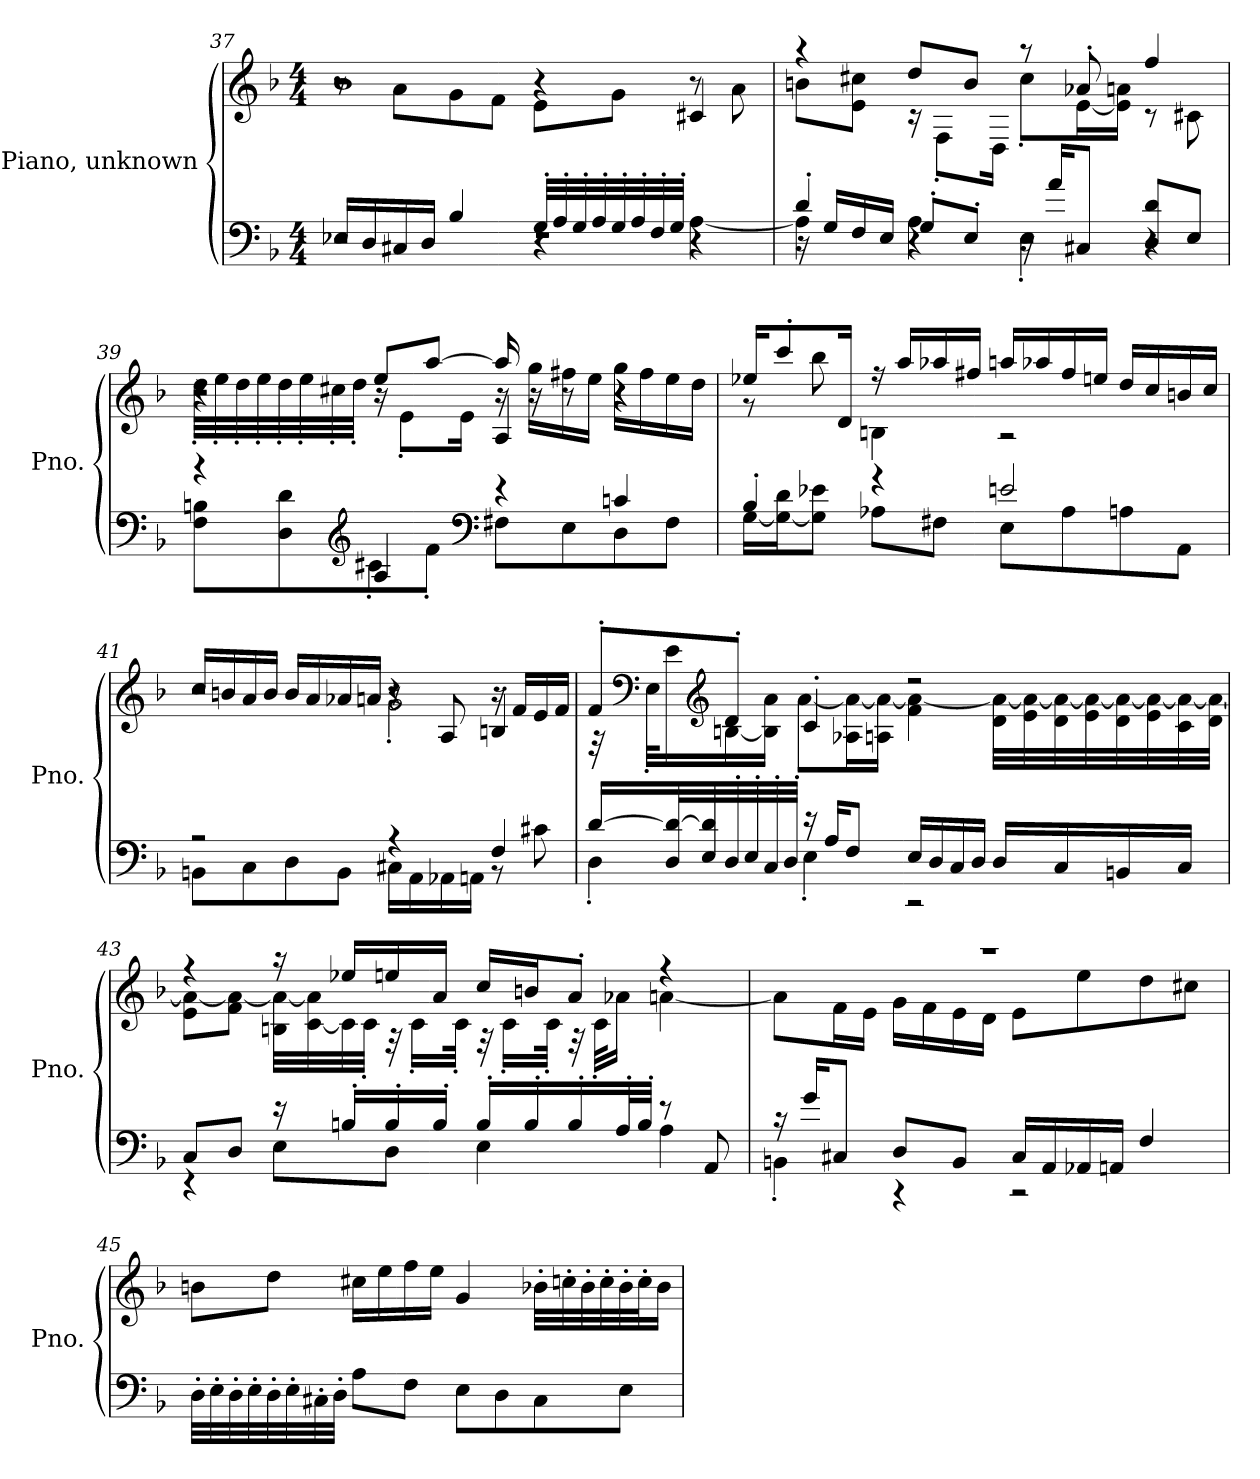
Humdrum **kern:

**kern	**kern
*part1	*part1
*staff2	*staff1
*I"Piano, unknown	*
*I'Pno.	*
*clefF4	*clefG2
*k[b-]	*k[b-]
*M4/4	*M4/4
=37	=37
*^	*^
*	*^	*	*^
1r	2r	16E-X/LL	1b-	8r	2r
.	.	16D/	.	.	.
.	.	16C#X/	.	8a\L	.
.	.	16D/JJ	.	.	.
.	.	4B-/	.	8g\	.
.	.	.	.	8f\J	.
.	4r	32G'/LLL	.	8e\L	4r
.	.	32A'/	.	.	.
.	.	32G'/	.	.	.
.	.	32A'/	.	.	.
.	.	32G'/	.	8g\J	.
.	.	32A'/	.	.	.
.	.	32F'/	.	.	.
.	.	32G'/JJJ	.	.	.
.	[4A\	4r	.	8r	4c#X/
.	.	.	.	8a\	.
*	*	*	*	*v	*v
!!LO:LB:g=z
=38	=38	=38	=38	=38
4d'/	4A\]	16r	4r	8bn\L
.	.	16G/LL	.	.
.	.	16F/	.	8e\ 8cc#X\J
.	.	16E/JJ	.	.
4r	4A\	8G'/L	8dd/L	16r
.	.	.	.	8F'\L
.	.	8E'/J	8b/J	.
.	.	.	.	16D\Jk
2r	4E'\	16r	8r	8cc#'\L
.	.	16a/KL	.	.
.	.	8C#X/J	8a-X'/	[16e\L
.	.	.	.	16e\] 16an\JJ
.	4r	8D/ 8d/L	4ff/	8r
.	.	8E/J	.	8c#X\
*	*v	*v	*	*
=39	=39	=39	=39
*	*	*	*^
4r	8F\ 8Bn\L	4r	32dd'\LLL	2r
.	.	.	32ee'\	.
.	.	.	32dd'\	.
.	.	.	32ee'\	.
.	8D\ 8d\	.	32dd'\	.
.	.	.	32ee'\	.
.	.	.	32cc#X'\	.
.	.	.	32dd'\JJJ	.
*clefG2	*	*	*	*
4A/	8c#X'\	8ee/L	16r	.
.	.	.	8e'\L	.
.	8f'\J	[8aa/J	.	.
.	.	.	16e\Jk	.
*clefF4	*	*	*	*
4r	8F#X\L	16aa/]	16r	4A/
.	.	16r	16gg\LL	.
.	8E\	8r	16ff#X\	.
.	.	.	16ee\JJ	.
4cn/	8D\	4r	16gg\LL	4r
.	.	.	16ff#\	.
.	8F#\J	.	16ee\	.
.	.	.	16dd\JJ	.
*	*	*	*v	*v
!!LO:PB:g=z
=40	=40	=40	=40
4B-'/	[16G\LL	16ee-X/KL	8r
.	16G\_ 16d\J	8ccc'/	.
.	8G\] 8e-X\J	.	8bb-\
.	.	16d/Jk	.
4r	8A-X\L	16r	4Bn\
.	.	16aa/LL	.
.	8F#X\J	16aa-X/	.
.	.	16ff#X/JJ	.
2en/	8E\L	16aan/LL	2r
.	.	16aa-X/	.
.	8A-\	16ff#/	.
.	.	16een/JJ	.
.	8An\	16dd/LL	.
.	.	16cc/	.
.	8AA\J	16bn/	.
.	.	16cc/JJ	.
=41	=41	=41	=41
*	*	*	*^
2r	8BBn\L	16cc/LL	2r	2r
.	.	16bn/	.	.
.	8C\	16a/	.	.
.	.	16b/JJ	.	.
.	8D\	16b/LL	.	.
.	.	16a/	.	.
.	8BB\J	16a-X/	.	.
.	.	16an/JJ	.	.
4r	16C#X\LL	8r	2g'\	4r
.	16AA\	.	.	.
.	16AA-X\	8A/	.	.
.	16AAn\JJ	.	.	.
4F/	8r	16r	.	4Bn'/
.	.	16f/LL	.	.
.	8c#X\	16e/	.	.
.	.	16f/JJ	.	.
*	*	*	*v	*v
!!LO:LB:g=z
=42	=42	=42	=42
[16d/LL	4D'\	8f'/L	32r
*	*	*clefF4	*
.	.	.	32E'\KLL
32D/ 32d/_L	.	.	16e\
32E/ 32d/]	.	.	.
*	*	*clefG2	*
32D'/	.	8d'/J	[16Bn\
32E'/	.	.	.
32C'/	.	.	16B\] 16a\JJ
32D'/JJJ	.	.	.
16r	4E'\	4c'/	[8a\L
16A/KL	.	.	.
8F/J	.	.	16A-X\ 16a\_L
.	.	.	16An\ 16a\_JJ
16E/LL	2r	2r	4f\ 4a\_
16D/	.	.	.
16C/	.	.	.
16D/JJ	.	.	.
16D/LL	.	.	32d\ 32a\_LLL
.	.	.	32e\ 32a\_
16C/	.	.	32d\ 32a\_
.	.	.	32e\ 32a\_
16BBn/	.	.	32d\ 32a\_
.	.	.	32e\ 32a\_
16C/JJ	.	.	32c\ 32a\_
.	.	.	32d\ 32a\_JJJ
!!LO:LB:g=z	!!
=43	=43	=43	=43
8C/L	4r	4r	8e\ 8a\_L
8D/J	.	.	8f\ 8a\_J
16r	8E\L	16r	32Bn\ 32a\_LLL
.	.	.	[32c\ 32a\]
16Bn'/LL	.	16ee-X/LL	32c\]
.	.	.	32c'\JJJ
16B'/	8D\J	16een/	32r
.	.	.	16c'\LL
16B'/JJ	.	16a/JJ	.
.	.	.	32c'\JJk
16B'/LL	4E\	16cc/LL	32r
.	.	.	16c'\LL
16B'/	.	16bn/J	.
.	.	.	32c'\JJk
16B'/	.	8a'/J	32r
.	.	.	32c'\KLL
32A'/L	.	.	16a-X\JJ
32B'/JJJ	.	.	.
8r	4A\	4r	[4an\
8AA/	.	.	.
=44	=44	=44	=44
16r	4BBn'\	1r	8a\L]
16g/KL	.	.	.
8C#X/J	.	.	16f\L
.	.	.	16e\JJ
8D/L	4r	.	16g\LL
.	.	.	16f\
8BB/J	.	.	16e\
.	.	.	16d\JJ
16C#/LL	2r	.	8e\L
16AA/	.	.	.
16AA-X/	.	.	8ee\
16AAn/JJ	.	.	.
4F/	.	.	8dd\
.	.	.	8cc#X\J
*v	*v	*	*
*	*v	*v
!!LO:LB:g=z
=45	=45
32D'\LLL	8bn\L
32E'\	.
32D'\	.
32E'\	.
32D'\	8dd\J
32E'\	.
32C#X'\	.
32D'\JJJ	.
8A\L	16cc#X\LL
.	16ee\
8F\J	16ff\
.	16ee\JJ
8E\L	4g/
8D\	.
8C#\	32b-X'\LLL
.	32ccn'\
.	32b-'\
.	32cc'\
8E\J	32b-'\
.	32cc'\J
.	16b-\JJ
=	=
*-	*-
